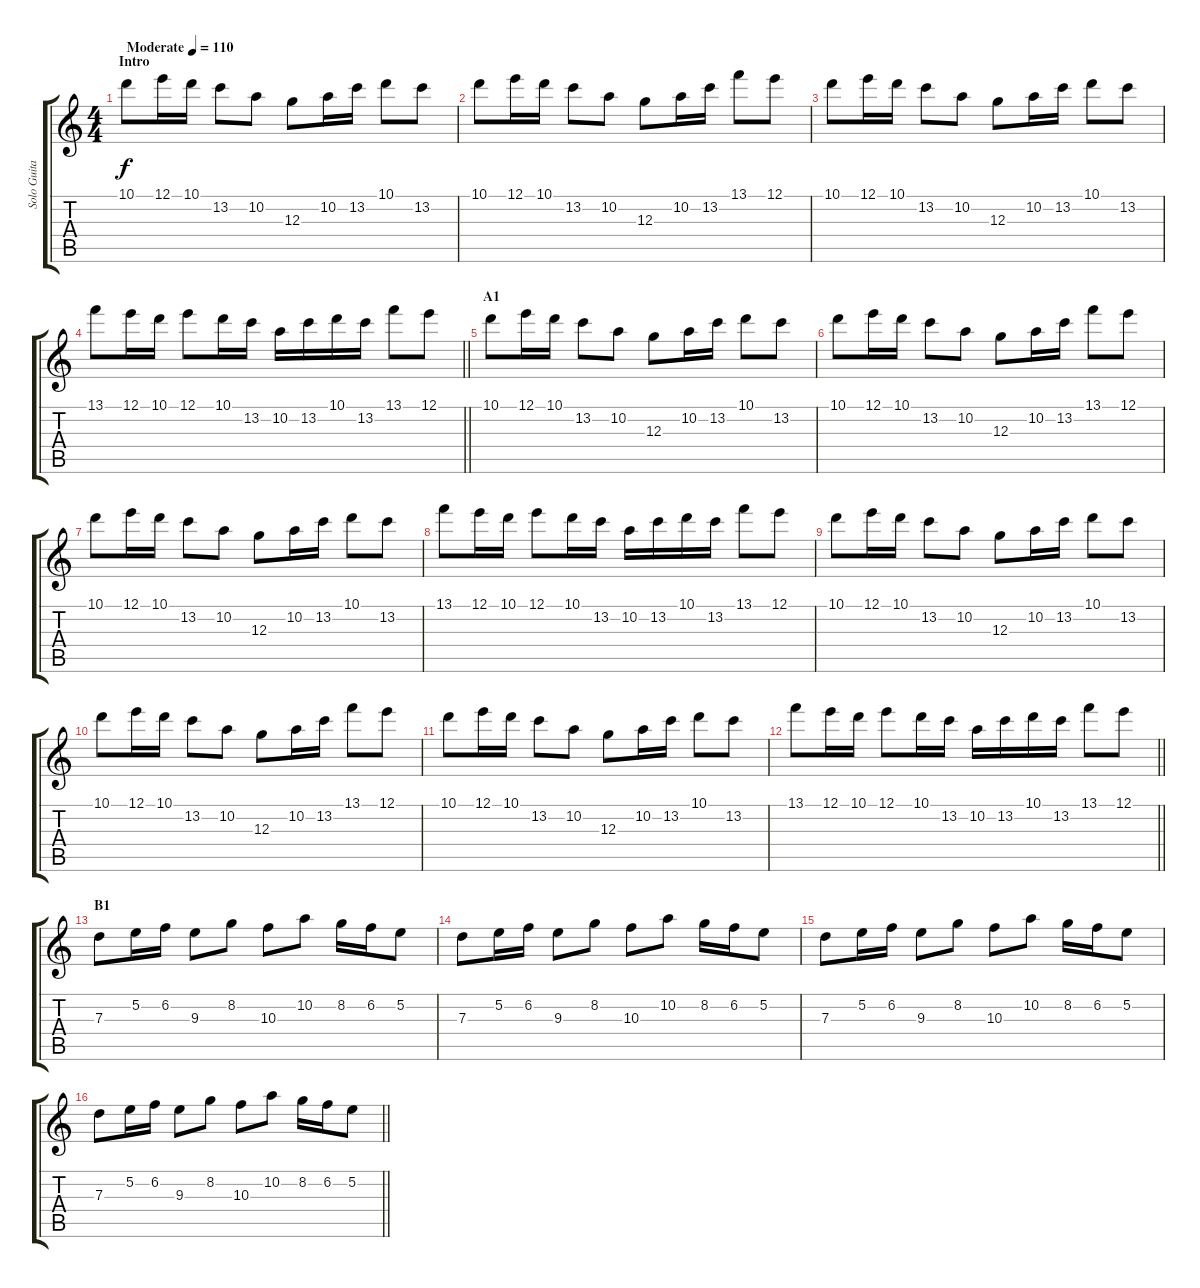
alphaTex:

\track ("Solo Guitar" "Solo Guita") {instrument distortionguitar}
\staff {score tabs}
\tuning (E4 B3 G3 D3 A2 E2) {hide}
\ts (4 4)
\section ("" "Intro")
\tempo (110 "Moderate")
\clef g2
\ks c
10.1.8{dy f instrument distortionguitar} 12.1.16 10.1.16 13.2.8 10.2.8 12.3.8 10.2.16 13.2.16 10.1.8 13.2.8 |
10.1.8 12.1.16 10.1.16 13.2.8 10.2.8 12.3.8 10.2.16 13.2.16 13.1.8 12.1.8 |
10.1.8 12.1.16 10.1.16 13.2.8 10.2.8 12.3.8 10.2.16 13.2.16 10.1.8 13.2.8 |
\barLineRight lightlight
13.1.8 12.1.16 10.1.16 12.1.8 10.1.16 13.2.16 10.2.16 13.2.16 10.1.16 13.2.16 13.1.8 12.1.8 |
\section ("" "A1")
10.1.8 12.1.16 10.1.16 13.2.8 10.2.8 12.3.8 10.2.16 13.2.16 10.1.8 13.2.8 |
10.1.8 12.1.16 10.1.16 13.2.8 10.2.8 12.3.8 10.2.16 13.2.16 13.1.8 12.1.8 |
10.1.8 12.1.16 10.1.16 13.2.8 10.2.8 12.3.8 10.2.16 13.2.16 10.1.8 13.2.8 |
13.1.8 12.1.16 10.1.16 12.1.8 10.1.16 13.2.16 10.2.16 13.2.16 10.1.16 13.2.16 13.1.8 12.1.8 |
10.1.8 12.1.16 10.1.16 13.2.8 10.2.8 12.3.8 10.2.16 13.2.16 10.1.8 13.2.8 |
10.1.8 12.1.16 10.1.16 13.2.8 10.2.8 12.3.8 10.2.16 13.2.16 13.1.8 12.1.8 |
10.1.8 12.1.16 10.1.16 13.2.8 10.2.8 12.3.8 10.2.16 13.2.16 10.1.8 13.2.8 |
\barLineRight lightlight
13.1.8 12.1.16 10.1.16 12.1.8 10.1.16 13.2.16 10.2.16 13.2.16 10.1.16 13.2.16 13.1.8 12.1.8 |
\section ("" "B1")
7.3.8 5.2.16 6.2.16 9.3.8 8.2.8 10.3.8 10.2.8 8.2.16 6.2.16 5.2.8 |
7.3.8 5.2.16 6.2.16 9.3.8 8.2.8 10.3.8 10.2.8 8.2.16 6.2.16 5.2.8 |
7.3.8 5.2.16 6.2.16 9.3.8 8.2.8 10.3.8 10.2.8 8.2.16 6.2.16 5.2.8 |
\barLineRight lightlight
7.3.8 5.2.16 6.2.16 9.3.8 8.2.8 10.3.8 10.2.8 8.2.16 6.2.16 5.2.8
